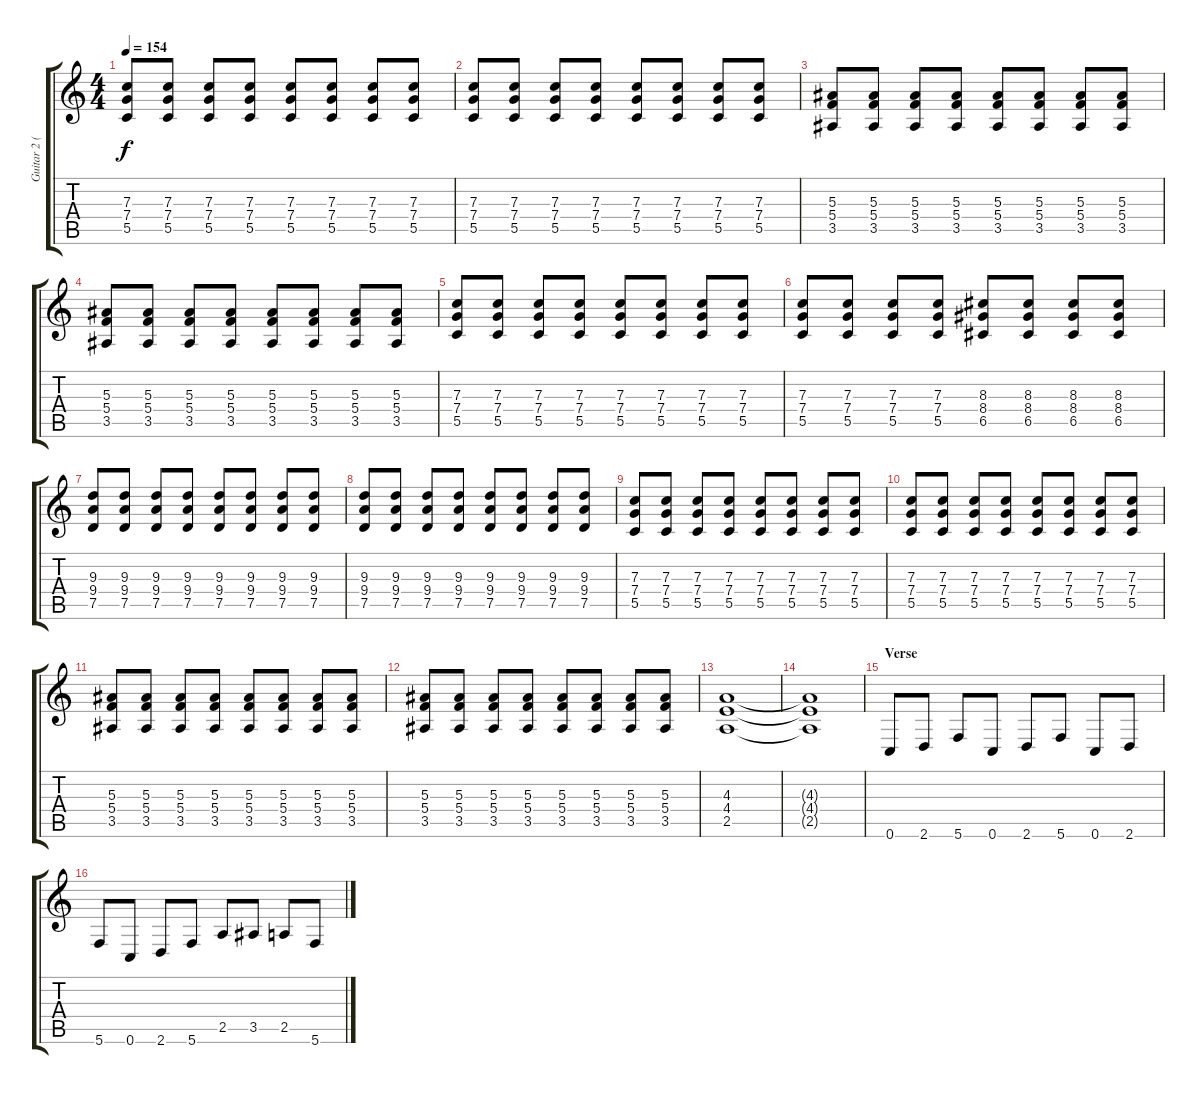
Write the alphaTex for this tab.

\track ("Guitar 2 (Travis Miguel)" "Guitar 2 (") {instrument distortionguitar}
\staff {score tabs}
\tuning (D4 A3 F3 C3 G2 C2) {hide}
\ts (4 4)
\tempo 154
\clef g2
\ks c
(7.3 7.4 5.5).8{dy f} (7.3 7.4 5.5).8 (7.3 7.4 5.5).8 (7.3 7.4 5.5).8 (7.3 7.4 5.5).8 (7.3 7.4 5.5).8 (7.3 7.4 5.5).8 (7.3 7.4 5.5).8 |
(7.3 7.4 5.5).8 (7.3 7.4 5.5).8 (7.3 7.4 5.5).8 (7.3 7.4 5.5).8 (7.3 7.4 5.5).8 (7.3 7.4 5.5).8 (7.3 7.4 5.5).8 (7.3 7.4 5.5).8 |
(5.3 5.4 3.5).8 (5.3 5.4 3.5).8 (5.3 5.4 3.5).8 (5.3 5.4 3.5).8 (5.3 5.4 3.5).8 (5.3 5.4 3.5).8 (5.3 5.4 3.5).8 (5.3 5.4 3.5).8 |
(5.3 5.4 3.5).8 (5.3 5.4 3.5).8 (5.3 5.4 3.5).8 (5.3 5.4 3.5).8 (5.3 5.4 3.5).8 (5.3 5.4 3.5).8 (5.3 5.4 3.5).8 (5.3 5.4 3.5).8 |
(7.3 7.4 5.5).8 (7.3 7.4 5.5).8 (7.3 7.4 5.5).8 (7.3 7.4 5.5).8 (7.3 7.4 5.5).8 (7.3 7.4 5.5).8 (7.3 7.4 5.5).8 (7.3 7.4 5.5).8 |
(7.3 7.4 5.5).8 (7.3 7.4 5.5).8 (7.3 7.4 5.5).8 (7.3 7.4 5.5).8 (8.3 8.4 6.5).8 (8.3 8.4 6.5).8 (8.3 8.4 6.5).8 (8.3 8.4 6.5).8 |
(9.3 9.4 7.5).8 (9.3 9.4 7.5).8 (9.3 9.4 7.5).8 (9.3 9.4 7.5).8 (9.3 9.4 7.5).8 (9.3 9.4 7.5).8 (9.3 9.4 7.5).8 (9.3 9.4 7.5).8 |
(9.3 9.4 7.5).8 (9.3 9.4 7.5).8 (9.3 9.4 7.5).8 (9.3 9.4 7.5).8 (9.3 9.4 7.5).8 (9.3 9.4 7.5).8 (9.3 9.4 7.5).8 (9.3 9.4 7.5).8 |
(7.3 7.4 5.5).8 (7.3 7.4 5.5).8 (7.3 7.4 5.5).8 (7.3 7.4 5.5).8 (7.3 7.4 5.5).8 (7.3 7.4 5.5).8 (7.3 7.4 5.5).8 (7.3 7.4 5.5).8 |
(7.3 7.4 5.5).8 (7.3 7.4 5.5).8 (7.3 7.4 5.5).8 (7.3 7.4 5.5).8 (7.3 7.4 5.5).8 (7.3 7.4 5.5).8 (7.3 7.4 5.5).8 (7.3 7.4 5.5).8 |
(5.3 5.4 3.5).8 (5.3 5.4 3.5).8 (5.3 5.4 3.5).8 (5.3 5.4 3.5).8 (5.3 5.4 3.5).8 (5.3 5.4 3.5).8 (5.3 5.4 3.5).8 (5.3 5.4 3.5).8 |
(5.3 5.4 3.5).8 (5.3 5.4 3.5).8 (5.3 5.4 3.5).8 (5.3 5.4 3.5).8 (5.3 5.4 3.5).8 (5.3 5.4 3.5).8 (5.3 5.4 3.5).8 (5.3 5.4 3.5).8 |
(4.3 4.4 2.5).1{volume 6} |
(4.3{t} 4.4{t} 2.5{t}).1{volume 10} |
\section ("" "Verse")
0.6.8 2.6.8 5.6.8 0.6.8 2.6.8 5.6.8 0.6.8 2.6.8 |
5.6.8 0.6.8 2.6.8 5.6.8 2.5.8 3.5.8 2.5.8 5.6.8
